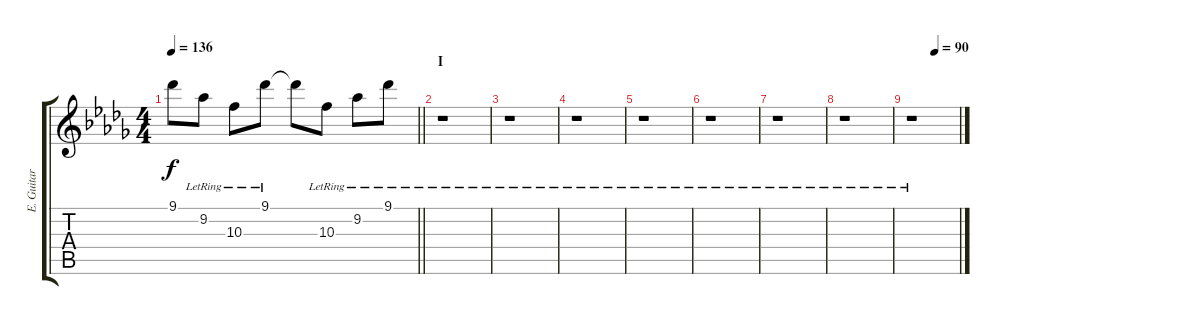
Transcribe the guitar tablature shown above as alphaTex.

\track ("E. Guitar I" "E. Guitar ") {instrument electricguitarclean}
\staff {score tabs}
\tuning (E4 B3 G3 D3 A2 E2) {hide}
\ts (4 4)
\tempo 136
\clef g2
\barLineRight lightlight
\ks db
9.1{t}.8{dy f} 9.2{lr}.8 10.3{lr}.8 9.1{lr}.8 9.1{t}.8 10.3{lr}.8 9.2{lr}.8 9.1{lr}.8 |
\section ("" "I")
r.1 |
r.1 |
r.1 |
r.1 |
r.1 |
r.1 |
r.1 |
\tempo (90 0.5)
r.1
